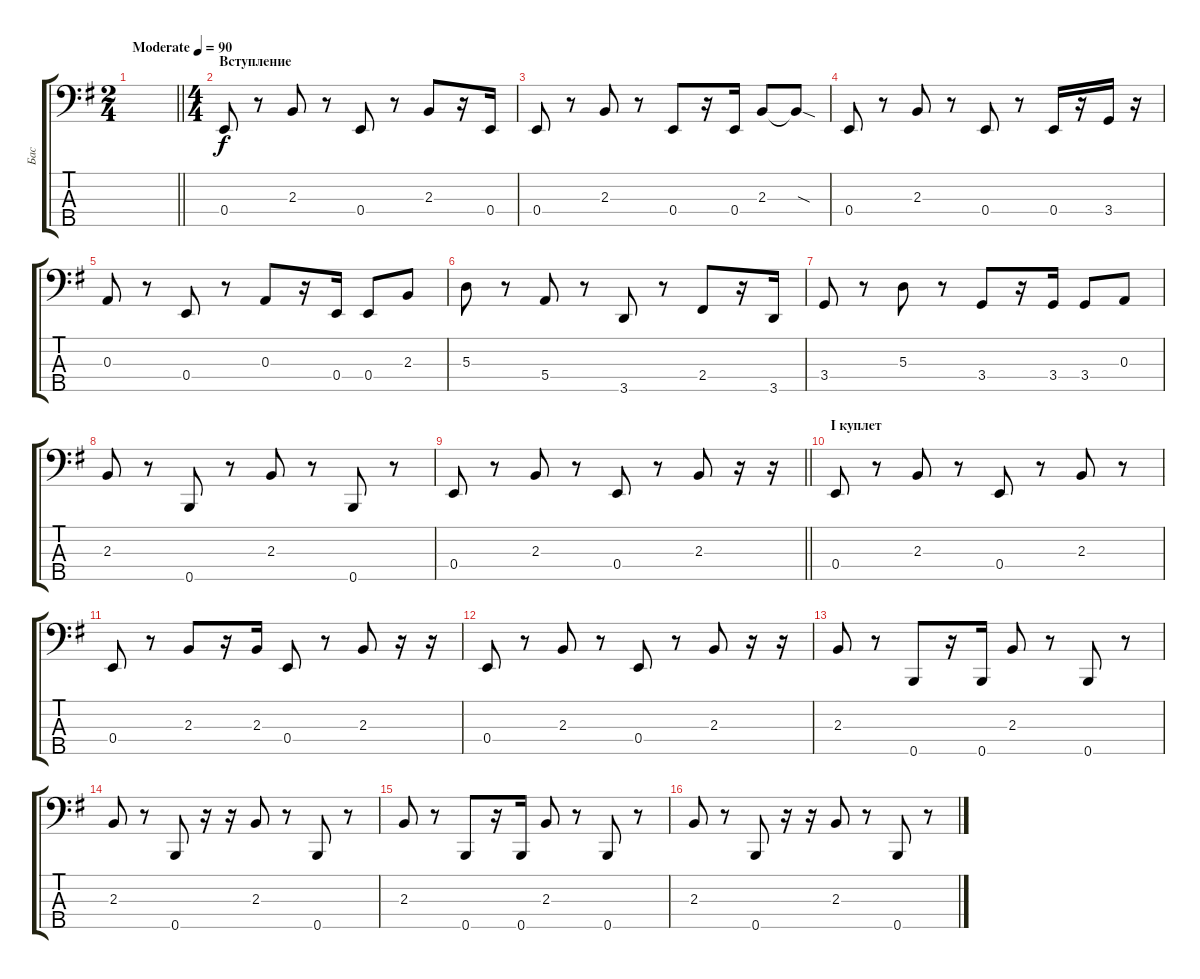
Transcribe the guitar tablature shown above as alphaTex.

\track ("Бас" "Бас") {instrument electricbassfinger}
\staff {score tabs}
\tuning (G2 D2 A1 E1 B0) {hide}
\ts (2 4)
\tempo (90 "Moderate")
\clef f4
\barLineRight lightlight
\ks eminor
|
\ts (4 4)
\section ("" "Вступление")
0.4.8 r.8 2.3.8 r.8 0.4.8 r.8 2.3.8 r.16 0.4.16 |
0.4.8 r.8 2.3.8 r.8 0.4.8 r.16 0.4.16 2.3.8 2.3{sod t}.8 |
0.4.8 r.8 2.3.8 r.8 0.4.8 r.8 0.4.16 r.16 3.4.16 r.16 |
0.3.8 r.8 0.4.8 r.8 0.3.8 r.16 0.4.16 0.4.8 2.3.8 |
5.3.8 r.8 5.4.8 r.8 3.5.8 r.8 2.4.8 r.16 3.5.16 |
3.4.8 r.8 5.3.8 r.8 3.4.8 r.16 3.4.16 3.4.8 0.3.8 |
2.3.8 r.8 0.5.8 r.8 2.3.8 r.8 0.5.8 r.8 |
\barLineRight lightlight
0.4.8 r.8 2.3.8 r.8 0.4.8 r.8 2.3.8 r.16 r.16 |
\section ("" "I куплет")
0.4.8 r.8 2.3.8 r.8 0.4.8 r.8 2.3.8 r.8 |
0.4.8 r.8 2.3.8 r.16 2.3.16 0.4.8 r.8 2.3.8 r.16 r.16 |
0.4.8 r.8 2.3.8 r.8 0.4.8 r.8 2.3.8 r.16 r.16 |
2.3.8 r.8 0.5.8 r.16 0.5.16 2.3.8 r.8 0.5.8 r.8 |
2.3.8 r.8 0.5.8 r.16 r.16 2.3.8 r.8 0.5.8 r.8 |
2.3.8 r.8 0.5.8 r.16 0.5.16 2.3.8 r.8 0.5.8 r.8 |
2.3.8 r.8 0.5.8 r.16 r.16 2.3.8 r.8 0.5.8 r.8
